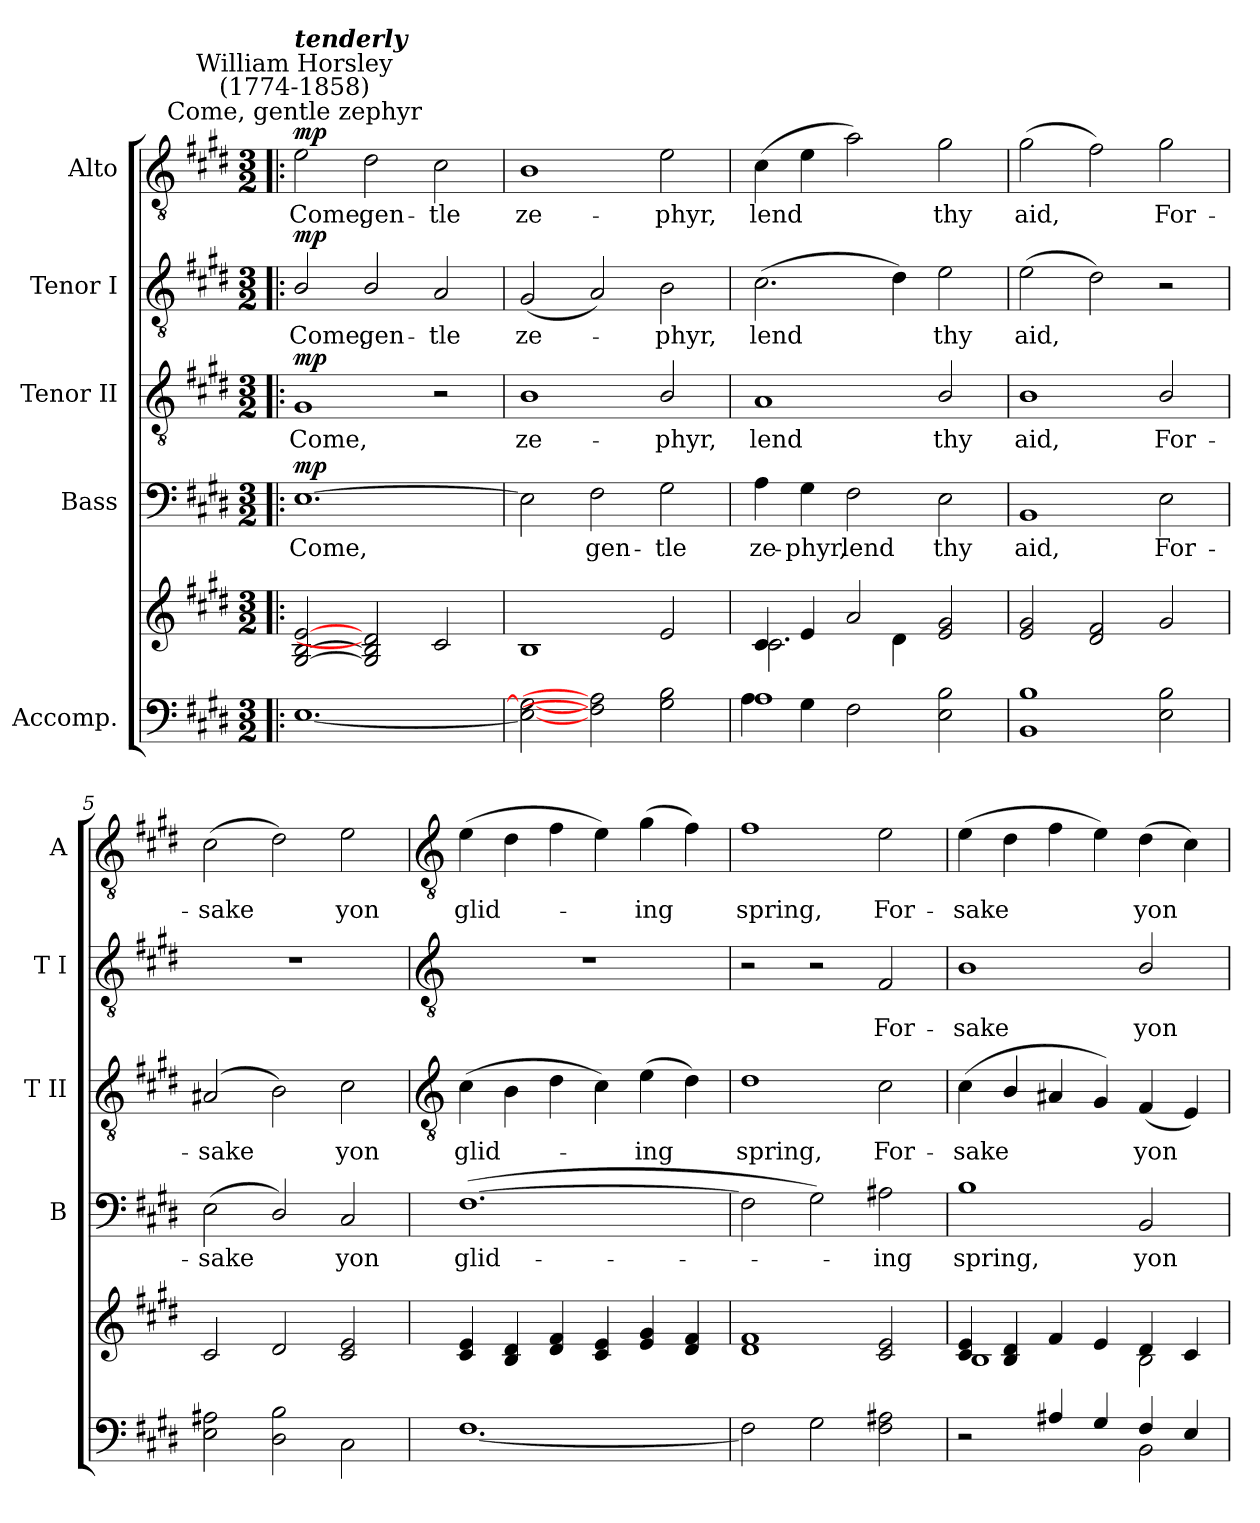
**kern	**kern	**dynam	**kern	**text	**dynam	**kern	**text	**dynam	**kern	**text	**dynam	**kern	**text	**dynam
*part5	*part5	*part5	*part4	*part4	*part4	*part3	*part3	*part3	*part2	*part2	*part2	*part1	*part1	*part1
*staff6	*staff5	*staff5/6	*staff4	*staff4	*staff4	*staff3	*staff3	*staff3	*staff2	*staff2	*staff2	*staff1	*staff1	*staff1
*I"Accomp.	*	*	*I"Bass	*	*	*I"Tenor II	*	*	*I"Tenor I	*	*	*I"Alto	*	*
*	*	*	*I'B	*	*	*I'T II	*	*	*I'T I	*	*	*I'A	*	*
*clefF4	*clefG2	*	*clefF4	*	*	*clefGv2	*	*	*clefGv2	*	*	*clefGv2	*	*
*k[f#c#g#d#]	*k[f#c#g#d#]	*	*k[f#c#g#d#]	*	*	*k[f#c#g#d#]	*	*	*k[f#c#g#d#]	*	*	*k[f#c#g#d#]	*	*
*E:	*E:	*	*E:	*	*	*E:	*	*	*E:	*	*	*E:	*	*
*M3/2	*M3/2	*	*M3/2	*	*	*M3/2	*	*	*M3/2	*	*	*M3/2	*	*
*MM126	*MM126	*	*MM126	*	*	*MM126	*	*	*MM126	*	*	*MM126	*	*
=1!|:	=1!|:	=1!|:	=1!|:	=1!|:	=1!|:	=1!|:	=1!|:	=1!|:	=1!|:	=1!|:	=1!|:	=1!|:	=1!|:	=1!|:
*	*^	*	*	*	*	*	*	*	*	*	*	*	*	*
!	!	!	!	!	!	!	!	!	!	!	!	!	!LO:TX:a:cj:t=Come, gentle zephyr	!	!
!	!	!	!	!	!	!	!	!	!	!	!	!	!LO:TX:a:cj:t=William Horsley\n(1774-1858)	!	!
!	!	!	!	!	!	!	!	!	!	!	!	!	!LO:TX:a:Bi:t=tenderly	!	!
!LO:N:vis=1	!	!LO:N:vis=1	!LO:DY:b=2	!	!LO:LY:b	!	!	!LO:LY:b	!	!	!LO:LY:b	!	!	!LO:LY:b	!
*^	*	*	*	*	*	*	*	*	*	*	*	*	*	*	*
!	!	!	!	!LO:DY:n=1:b	!	!	!LO:DY:b	!	!	!LO:DY:b	!	!	!LO:DY:b	!	!	!LO:DY:b
1.ryy	[1.E\	[2G#/ [2B/ [2e/	1.ryy	mp mp	[1.E	Come,	mp	1G#	Come,	mp	2B/	Come,	mp	2e	Come,	mp
!	!	!	!	!	!	!	!	!	!	!	!	!LO:LY:b	!	!	!LO:LY:b	!
.	.	2G#/] 2B/] 2d#/]	.	.	.	.	.	.	.	.	2B/	gen-	.	2d#	gen-	.
!	!	!	!	!	!	!	!	!	!	!	!	!LO:LY:b	!	!	!LO:LY:b	!
.	.	2c#/	.	.	.	.	.	2r	.	.	2A	-tle	.	2c#	-tle	.
=2	=2	=2	=2	=2	=2	=2	=2	=2	=2	=2	=2	=2	=2	=2	=2	=2
!LO:N:vis=1	!	!	!LO:N:vis=1	!	!	!	!	!	!LO:LY:b	!	!	!LO:LY:b	!	!	!LO:LY:b	!
1.ryy	2E\_ 2G#\_	1B/	1.ryy	.	2E]	.	.	1B	ze-	.	(<2G#	ze-	.	1B	ze-	.
!	!	!	!	!	!	!LO:LY:b	!	!	!	!	!	!	!	!	!	!
.	2F#\] 2A\]	.	.	.	2F#	gen-	.	.	.	.	2A)	.	.	.	.	.
!	!	!	!	!	!	!LO:LY:b	!	!	!LO:LY:b	!	!	!LO:LY:b	!	!	!LO:LY:b	!
.	2G#\ 2B\	2e/	.	.	2G#	-tle	.	2B/	-phyr,	.	2B	phyr,	.	2e	-phyr,	.
=3	=3	=3	=3	=3	=3	=3	=3	=3	=3	=3	=3	=3	=3	=3	=3	=3
!	!	!	!	!LO:DY:b=2	!	!LO:LY:b	!	!	!LO:LY:b	!	!	!LO:LY:b	!	!	!LO:LY:b	!
!	!	!	!	!LO:DY:n=1:b	!	!	!	!	!	!	!	!	!	!	!	!
1A/	4A\	4c#/	2.c#\	mp mp	4A	ze-	.	1A	lend	.	(>2.c#	lend	.	(>4c#	lend	.
!	!	!	!	!	!	!LO:LY:b	!	!	!	!	!	!	!	!	!	!
.	4G#\	4e/	.	.	4G#	-phyr,	.	.	.	.	.	.	.	4e	.	.
!	!	!	!	!	!	!LO:LY:b	!	!	!	!	!	!	!	!	!	!
.	2F#\	2a/	.	.	2F#	lend	.	.	.	.	.	.	.	2a)	.	.
.	.	.	4d#\	.	.	.	.	.	.	.	4d#)	.	.	.	.	.
!	!	!	!	!	!	!LO:LY:b	!	!	!LO:LY:b	!	!	!LO:LY:b	!	!	!LO:LY:b	!
2ryy	2E\ 2B\	2e/ 2g#/	2ryy	.	2E	thy	.	2B/	thy	.	2e	thy	.	2g#	thy	.
=4	=4	=4	=4	=4	=4	=4	=4	=4	=4	=4	=4	=4	=4	=4	=4	=4
!	!	!	!LO:N:vis=1	!	!	!LO:LY:b	!	!	!LO:LY:b	!	!	!LO:LY:b	!	!	!LO:LY:b	!
1.ryy	1BB\ 1B\	2e/ 2g#/	1.ryy	.	1BB	aid,	.	1B	aid,	.	(>2e	aid,	.	(>2g#	aid,	.
.	.	2d#/ 2f#/	.	.	.	.	.	.	.	.	2d#)	.	.	2f#)	.	.
!	!	!	!	!	!	!LO:LY:b	!	!	!LO:LY:b	!	!	!	!	!	!LO:LY:b	!
.	2E\ 2B\	2g#/	.	.	2E	For-	.	2B/	For-	.	2r	.	.	2g#	For-	.
=5	=5	=5	=5	=5	=5	=5	=5	=5	=5	=5	=5	=5	=5	=5	=5	=5
!	!	!	!LO:N:vis=1	!	!	!LO:LY:b	!	!	!LO:LY:b	!	!LO:N:vis=1	!	!	!	!LO:LY:b	!
1.ryy	2E\ 2A#X\	2c#/	1.ryy	.	(<2E	-sake	.	(<2A#X	-sake	.	1.r	.	.	(>2c#	-sake	.
.	2D#\ 2B\	2d#/	.	.	2D#/)	.	.	2B)	.	.	.	.	.	2d#)	.	.
!	!	!	!	!	!	!LO:LY:b	!	!	!LO:LY:b	!	!	!	!	!	!LO:LY:b	!
.	2C#\	2c#/ 2e/	.	.	2C#	yon	.	2c#	yon	.	.	.	.	2e	yon	.
!!LO:LB:g=z
=6	=6	=6	=6	=6	=6	=6	=6	=6	=6	=6	=6	=6	=6	=6	=6	=6
*	*	*	*	*	*	*	*	*clefGv2	*	*	*clefGv2	*	*	*clefGv2	*	*
!LO:N:vis=1	!	!	!LO:N:vis=1	!	!	!LO:LY:b	!	!	!LO:LY:b	!	!LO:N:vis=1	!	!	!	!LO:LY:b	!
1.ryy	[1.F#\	4c#/ 4e/	1.ryy	.	(>[1.F#	glid-	.	(>4c#	glid-	.	1.r	.	.	(>4e	glid-	.
.	.	4B/ 4d#/	.	.	.	.	.	4B	.	.	.	.	.	4d#	.	.
.	.	4d#/ 4f#/	.	.	.	.	.	4d#	.	.	.	.	.	4f#	.	.
.	.	4c#/ 4e/	.	.	.	.	.	4c#)	.	.	.	.	.	4e)	.	.
!	!	!	!	!	!	!	!	!	!LO:LY:b	!	!	!	!	!	!LO:LY:b	!
.	.	4e/ 4g#/	.	.	.	.	.	(>4e	ing	.	.	.	.	(>4g#	ing	.
.	.	4d#/ 4f#/	.	.	.	.	.	4d#)	.	.	.	.	.	4f#)	.	.
=7	=7	=7	=7	=7	=7	=7	=7	=7	=7	=7	=7	=7	=7	=7	=7	=7
!LO:N:vis=1	!	!	!LO:N:vis=1	!	!	!	!	!	!LO:LY:b	!	!	!	!	!	!LO:LY:b	!
1.ryy	2F#\]	1d#/ 1f#/	1.ryy	.	2F#]	.	.	1d#	spring,	.	2r	.	.	1f#	spring,	.
.	2G#\	.	.	.	2G#)	.	.	.	.	.	2r	.	.	.	.	.
!	!	!	!	!	!	!LO:LY:b	!	!	!LO:LY:b	!	!	!LO:LY:b	!	!	!LO:LY:b	!
.	2F#\ 2A#X\	2c#/ 2e/	.	.	2A#X	ing	.	2c#	For-	.	2F#	For-	.	2e	For-	.
=8	=8	=8	=8	=8	=8	=8	=8	=8	=8	=8	=8	=8	=8	=8	=8	=8
!	!	!	!	!	!	!LO:LY:b	!	!	!LO:LY:b	!	!	!LO:LY:b	!	!	!LO:LY:b	!
2r	2ryy	4c#/ 4e/	1B\	.	1B	spring,	.	(<4c#	-sake	.	1B	-sake	.	(>4e	-sake	.
.	.	4B/ 4d#/	.	.	.	.	.	4B/	.	.	.	.	.	4d#	.	.
4A#X/	2ryy	4f#/	.	.	.	.	.	4A#X	.	.	.	.	.	4f#	.	.
4G#/	.	4e/	.	.	.	.	.	4G#)	.	.	.	.	.	4e)	.	.
!	!	!	!	!	!	!LO:LY:b	!	!	!LO:LY:b	!	!	!LO:LY:b	!	!	!LO:LY:b	!
4F#/	2BB\	4d#/	2B\	.	2BB	yon	.	(<4F#	yon	.	2B/	yon	.	(>4d#	yon	.
4E/	.	4c#/	.	.	.	.	.	4E)	.	.	.	.	.	4c#)	.	.
*v	*v	*	*	*	*	*	*	*	*	*	*	*	*	*	*	*
*	*v	*v	*	*	*	*	*	*	*	*	*	*	*	*	*
=	=	=	=	=	=	=	=	=	=	=	=	=	=	=
*-	*-	*-	*-	*-	*-	*-	*-	*-	*-	*-	*-	*-	*-	*-
